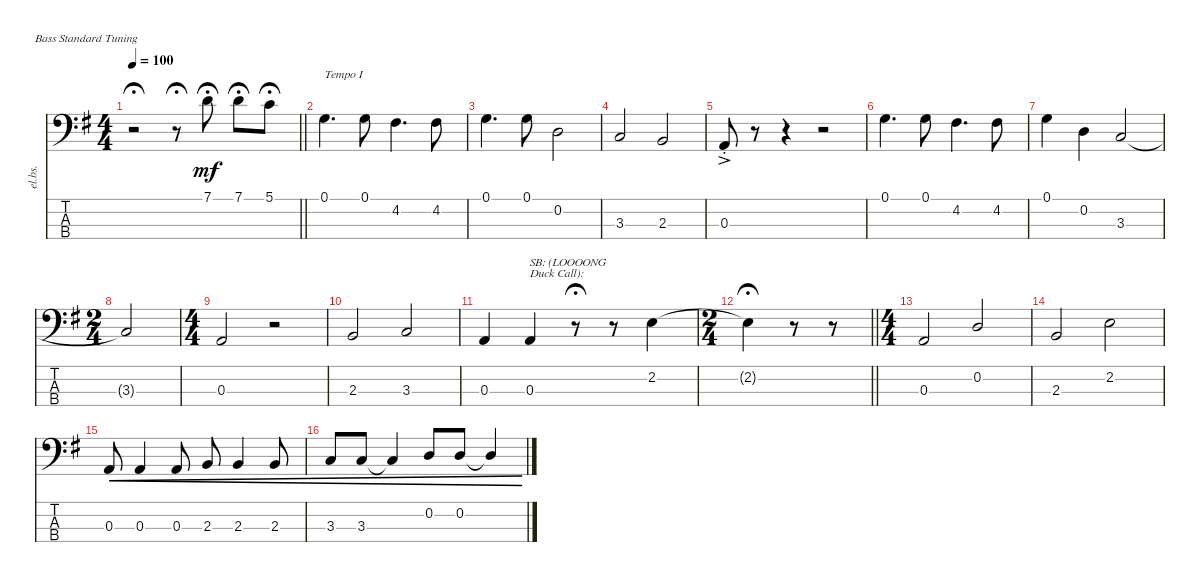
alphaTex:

\defaultSystemsLayout 4
\bracketExtendMode nobrackets
\track ("Electric Bass" "el.bs.") {defaultSystemsLayout 6 multiBarRest instrument electricbassfinger}
\staff {score tabs}
\tuning (G2 D2 A1 E1)
\ts (4 4)
\beaming (8 2 2 2 2)
\tempo 100
\clef f4
\barLineRight lightlight
\ks g
r.2{dy mf fermata (medium 0.5) beam Down} r.8{fermata (medium 0.5) beam Down} 7.1{acc forcenatural}.8{fermata (medium 0.5) beam Down} 7.1{acc forcenatural}.8{fermata (medium 0.5) beam Down} 5.1{acc forcenatural}.8{fermata (medium 0.5) beam Down} |
0.1{acc forcenatural}.4{d txt "Tempo I" beam Down} 0.1{acc forcenatural}.8{beam Down} 4.2{acc #}.4{d beam Down} 4.2{acc #}.8{beam Down} |
0.1{acc forcenatural}.4{d beam Down} 0.1{acc forcenatural}.8{beam Down} 0.2{acc forcenatural}.2{beam Down} |
3.3{acc forcenatural}.2{beam Up} 2.3{acc forcenatural}.2{beam Up} |
0.3{ac st acc forcenatural}.8{beam Up} r.8{beam Down} r.4{beam Down} r.2{beam Down} |
0.1{acc forcenatural}.4{d beam Down} 0.1{acc forcenatural}.8{beam Down} 4.2{acc #}.4{d beam Down} 4.2{acc #}.8{beam Down} |
0.1{acc forcenatural}.4{beam Down} 0.2{acc forcenatural}.4{beam Down} 3.3{acc forcenatural}.2{beam Up} |
\ts (2 4)
\beaming (8 2 2)
3.3{t acc forcenatural}.2{beam Up} |
\ts (4 4)
\beaming (8 2 2 2 2)
0.3{acc forcenatural}.2{beam Up} r.2{beam Down} |
2.3{acc forcenatural}.2{beam Up} 3.3{acc forcenatural}.2{beam Up} |
0.3{acc forcenatural}.4{beam Up} 0.3{acc forcenatural}.4{txt "SB: (LOOOONG\nDuck Call):" beam Up} r.8{fermata (medium 0.5) beam Down} r.8{beam Down} 2.2{acc forcenatural}.4{beam Down} |
\ts (2 4)
\beaming (8 2 2)
\barLineRight lightlight
2.2{t acc forcenatural}.4{fermata (medium 0.5) beam Down} r.8{beam Down} r.8{beam Down} |
\ts (4 4)
\beaming (8 2 2 2 2)
0.3{acc forcenatural}.2{beam Up} 0.2{acc forcenatural}.2{beam Up} |
2.3{acc forcenatural}.2{beam Up} 2.2{acc forcenatural}.2{beam Down} |
0.3{acc forcenatural}.8{cre beam Up} 0.3{acc forcenatural}.4{cre beam Up} 0.3{acc forcenatural}.8{cre beam Up} 2.3{acc forcenatural}.8{cre beam Up} 2.3{acc forcenatural}.4{cre beam Up} 2.3{acc forcenatural}.8{cre beam Up} |
3.3{acc forcenatural}.8{cre beam Up} 3.3{acc forcenatural}.8{cre beam Up} 3.3{t acc forcenatural}.4{cre beam Up} 0.2{acc forcenatural}.8{cre beam Up} 0.2{acc forcenatural}.8{cre beam Up} 0.2{t acc forcenatural}.4{cre beam Up}
